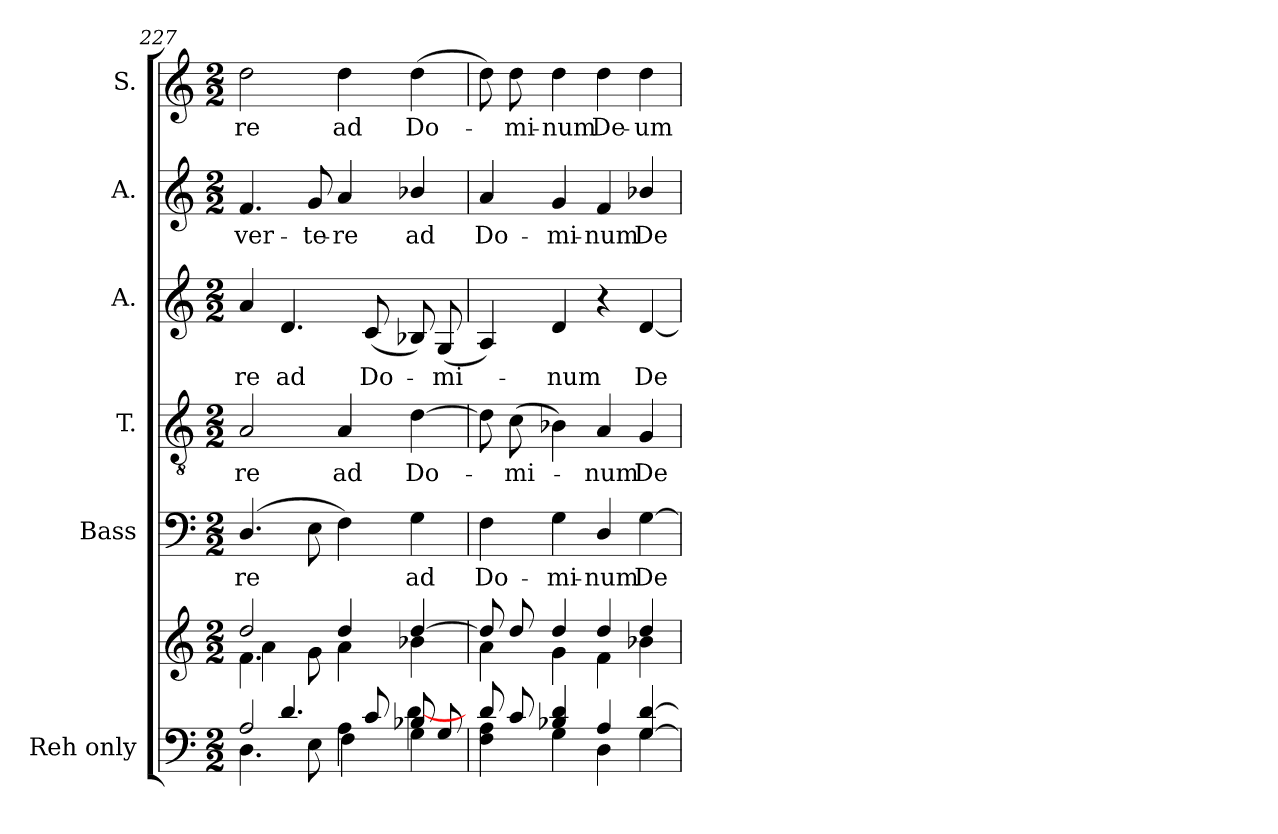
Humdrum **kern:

**kern	**kern	**kern	**text	**kern	**text	**kern	**text	**kern	**text	**kern	**text
*part6	*part6	*part5	*part5	*part4	*part4	*part3	*part3	*part2	*part2	*part1	*part1
*staff7	*staff6	*staff5	*staff5	*staff4	*staff4	*staff3	*staff3	*staff2	*staff2	*staff1	*staff1
*I"Reh only	*	*I"Bass	*	*I"T.	*	*I"A.	*	*I"A.	*	*I"S.	*
*	*	*I'B.	*	*	*	*	*	*	*	*	*
*clefF4	*clefG2	*clefF4	*	*clefGv2	*	*clefG2	*	*clefG2	*	*clefG2	*
*	*	*	*	*	*	*ITrd7c12	*	*ITrd7c12	*	*	*
*k[]	*k[]	*k[]	*	*k[]	*	*k[]	*	*k[]	*	*k[]	*
*C:	*C:	*C:	*	*C:	*	*C:	*	*C:	*	*C:	*
*M2/2	*M2/2	*M2/2	*	*M2/2	*	*M2/2	*	*M2/2	*	*M2/2	*
=227	=227	=227	=227	=227	=227	=227	=227	=227	=227	=227	=227
*^	*^	*	*	*	*	*	*	*	*	*	*
*	*^	*	*^	*	*	*	*	*	*	*	*	*	*
!	!	!	!	!	!	!	!LO:LY:b	!	!LO:LY:b	!	!LO:LY:b	!	!LO:LY:b	!	!LO:LY:b
4ryy	2A/	4.D\	2dd/	4.f\	4a\	(<4.D/	-re	2A/	-re	4A/	-re	4.F/	-ver-	2dd\	-re
!	!	!	!	!	!	!	!	!	!	!	!LO:LY:b	!	!	!	!
4.d/	.	.	.	.	2.ryy	.	.	.	.	4.D/	ad	.	.	.	.
!	!	!	!	!	!	!	!	!	!	!	!	!	!LO:LY:b	!	!
.	.	8E\	.	8g\	.	8E\	.	.	.	.	.	8G/	-te-	.	.
!	!	!	!	!	!	!	!	!	!LO:LY:b	!	!	!	!LO:LY:b	!	!LO:LY:b
.	4A\	4F\	4dd/	4a\	.	4F\)	.	4A/	ad	.	.	4A/	-re	4dd\	ad
!	!	!	!	!	!	!	!	!	!	!	!LO:LY:b	!	!	!	!
8c/	.	.	.	.	.	.	.	.	.	(<8C/	Do-	.	.	.	.
!	!	!	!	!	!	!	!LO:LY:b	!	!LO:LY:b	!	!	!	!LO:LY:b	!	!LO:LY:b
8B-X/	[<4d\	4G\	[>4dd/	4b-X\	.	4G\	ad	[<4d\	Do-	8BB-X/)	.	4B-X/	ad	(>4dd\	Do-
!	!	!	!	!	!	!	!	!	!	!	!LO:LY:b	!	!	!	!
8G/	.	.	.	.	.	.	.	.	.	(<8GG/	-mi-	.	.	.	.
*	*v	*v	*	*	*	*	*	*	*	*	*	*	*	*	*
*	*	*	*v	*v	*	*	*	*	*	*	*	*	*	*
!!LO:LB:g=z
=228	=228	=228	=228	=228	=228	=228	=228	=228	=228	=228	=228	=228	=228
!	!	!	!	!	!LO:LY:b	!	!	!	!	!	!LO:LY:b	!	!
4F\ 4A\	8d/	8dd/]	4a\	4F\	Do-	8d\]	.	4AA/)	.	4A/	Do-	8dd\)	.
!	!	!	!	!	!	!	!LO:LY:b	!	!	!	!	!	!LO:LY:b
.	8c/	8dd/	.	.	.	(<8c\	-mi-	.	.	.	.	8dd\	-mi-
!	!	!	!	!	!LO:LY:b	!	!	!	!LO:LY:b	!	!LO:LY:b	!	!LO:LY:b
4B-X/ 4d/	4G\	4dd/	4g\	4G\	-mi-	4B-X\)	.	4D/	-num	4G/	-mi-	4dd\	-num
!	!	!	!	!	!LO:LY:b	!	!LO:LY:b	!	!	!	!LO:LY:b	!	!LO:LY:b
4D\	4A/	4dd/	4f\	4D/	-num	4A/	-num	4r	.	4F/	-num	4dd\	De-
!	!	!	!	!	!LO:LY:b	!	!LO:LY:b	!	!LO:LY:b	!	!LO:LY:b	!	!LO:LY:b
[>4G/ [>4d/	4G\	4dd/	4b-X\	[>4G\	De-	4G/	De-	[<4D/	De-	4B-X/	De-	4dd\	-um
*v	*v	*	*	*	*	*	*	*	*	*	*	*	*
*	*v	*v	*	*	*	*	*	*	*	*	*	*
=	=	=	=	=	=	=	=	=	=	=	=
*-	*-	*-	*-	*-	*-	*-	*-	*-	*-	*-	*-
